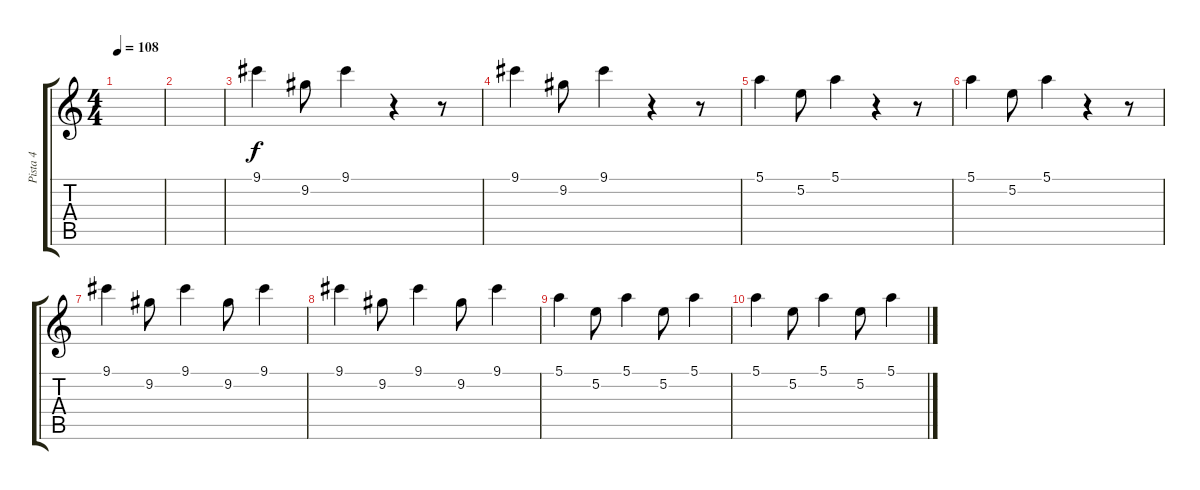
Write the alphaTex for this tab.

\track ("Pista 4" "Pista 4") {instrument electricguitarclean}
\staff {score tabs}
\tuning (E4 B3 G3 D3 A2 E2) {hide}
\ts (4 4)
\tempo 108
\clef g2
\ks c
|
|
9.1.4 9.2.8 9.1.4 r.4 r.8 |
9.1.4 9.2.8 9.1.4 r.4 r.8 |
5.1.4 5.2.8 5.1.4 r.4 r.8 |
5.1.4 5.2.8 5.1.4 r.4 r.8 |
9.1.4 9.2.8 9.1.4 9.2.8 9.1.4 |
9.1.4 9.2.8 9.1.4 9.2.8 9.1.4 |
5.1.4 5.2.8 5.1.4 5.2.8 5.1.4 |
5.1.4 5.2.8 5.1.4 5.2.8 5.1.4
